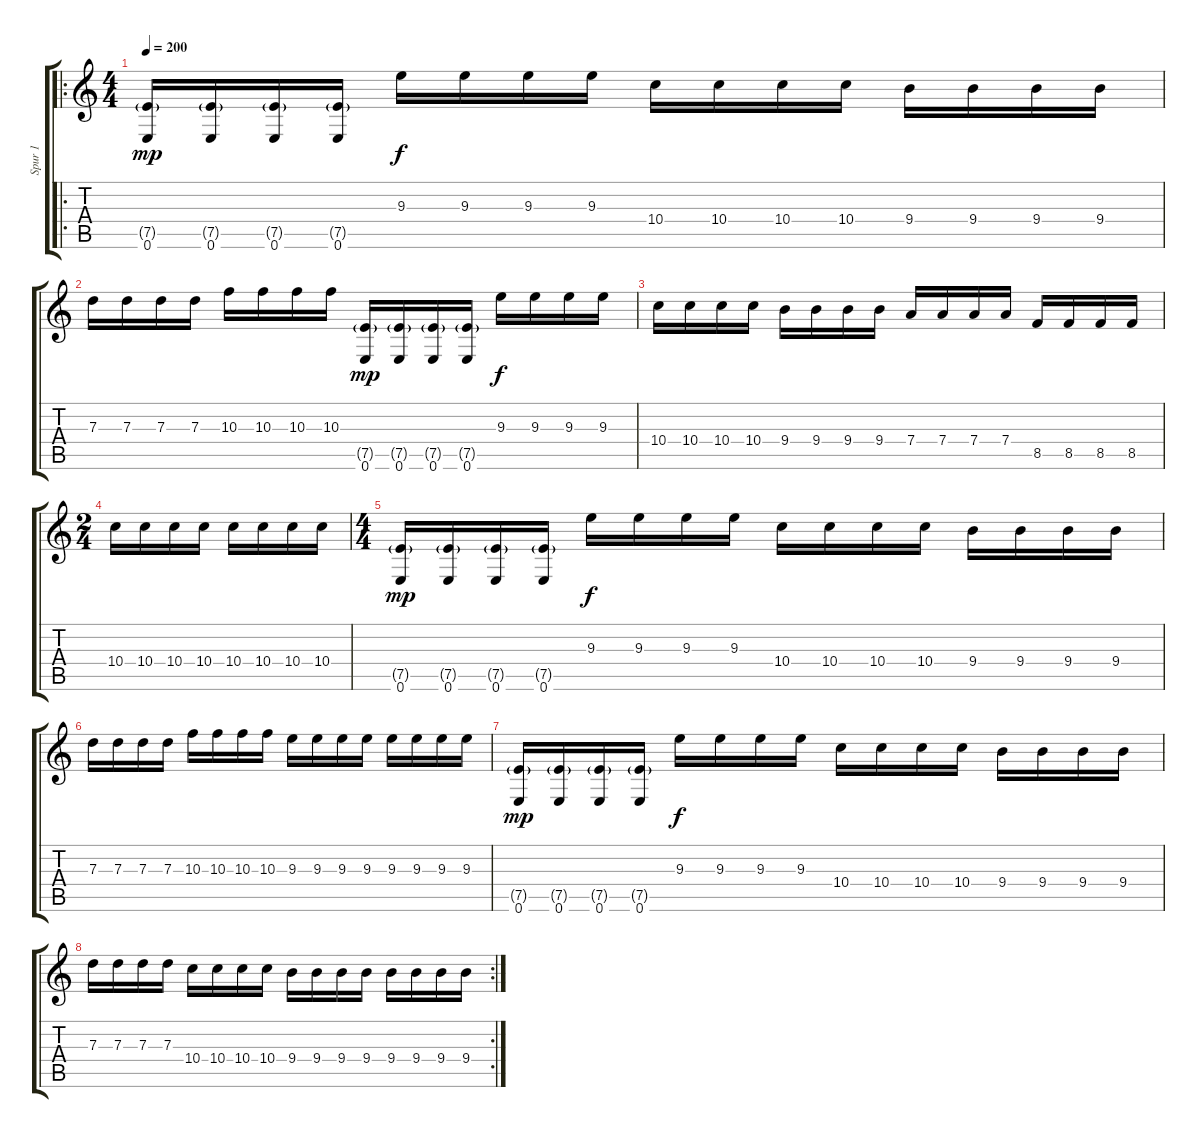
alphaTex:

\track ("Spur 1" "Spur 1") {instrument distortionguitar}
\staff {score tabs}
\tuning (E4 B3 G3 D3 A2 E2) {hide}
\ro
\ts (4 4)
\tempo 200
\clef g2
\ks c
(7.5{g} 0.6).16{dy mp} (7.5{g} 0.6).16 (7.5{g} 0.6).16 (7.5{g} 0.6).16 9.3.16{dy f} 9.3.16 9.3.16 9.3.16 10.4.16 10.4.16 10.4.16 10.4.16 9.4.16 9.4.16 9.4.16 9.4.16 |
7.3.16 7.3.16 7.3.16 7.3.16 10.3.16 10.3.16 10.3.16 10.3.16 (7.5{g} 0.6).16{dy mp} (7.5{g} 0.6).16 (7.5{g} 0.6).16 (7.5{g} 0.6).16 9.3.16{dy f} 9.3.16 9.3.16 9.3.16 |
10.4.16 10.4.16 10.4.16 10.4.16 9.4.16 9.4.16 9.4.16 9.4.16 7.4.16 7.4.16 7.4.16 7.4.16 8.5.16 8.5.16 8.5.16 8.5.16 |
\ts (2 4)
10.4.16 10.4.16 10.4.16 10.4.16 10.4.16 10.4.16 10.4.16 10.4.16 |
\ts (4 4)
(7.5{g} 0.6).16{dy mp} (7.5{g} 0.6).16 (7.5{g} 0.6).16 (7.5{g} 0.6).16 9.3.16{dy f} 9.3.16 9.3.16 9.3.16 10.4.16 10.4.16 10.4.16 10.4.16 9.4.16 9.4.16 9.4.16 9.4.16 |
7.3.16 7.3.16 7.3.16 7.3.16 10.3.16 10.3.16 10.3.16 10.3.16 9.3.16 9.3.16 9.3.16 9.3.16 9.3.16 9.3.16 9.3.16 9.3.16 |
(7.5{g} 0.6).16{dy mp} (7.5{g} 0.6).16 (7.5{g} 0.6).16 (7.5{g} 0.6).16 9.3.16{dy f} 9.3.16 9.3.16 9.3.16 10.4.16 10.4.16 10.4.16 10.4.16 9.4.16 9.4.16 9.4.16 9.4.16 |
\rc 2
7.3.16 7.3.16 7.3.16 7.3.16 10.4.16 10.4.16 10.4.16 10.4.16 9.4.16 9.4.16 9.4.16 9.4.16 9.4.16 9.4.16 9.4.16 9.4.16
